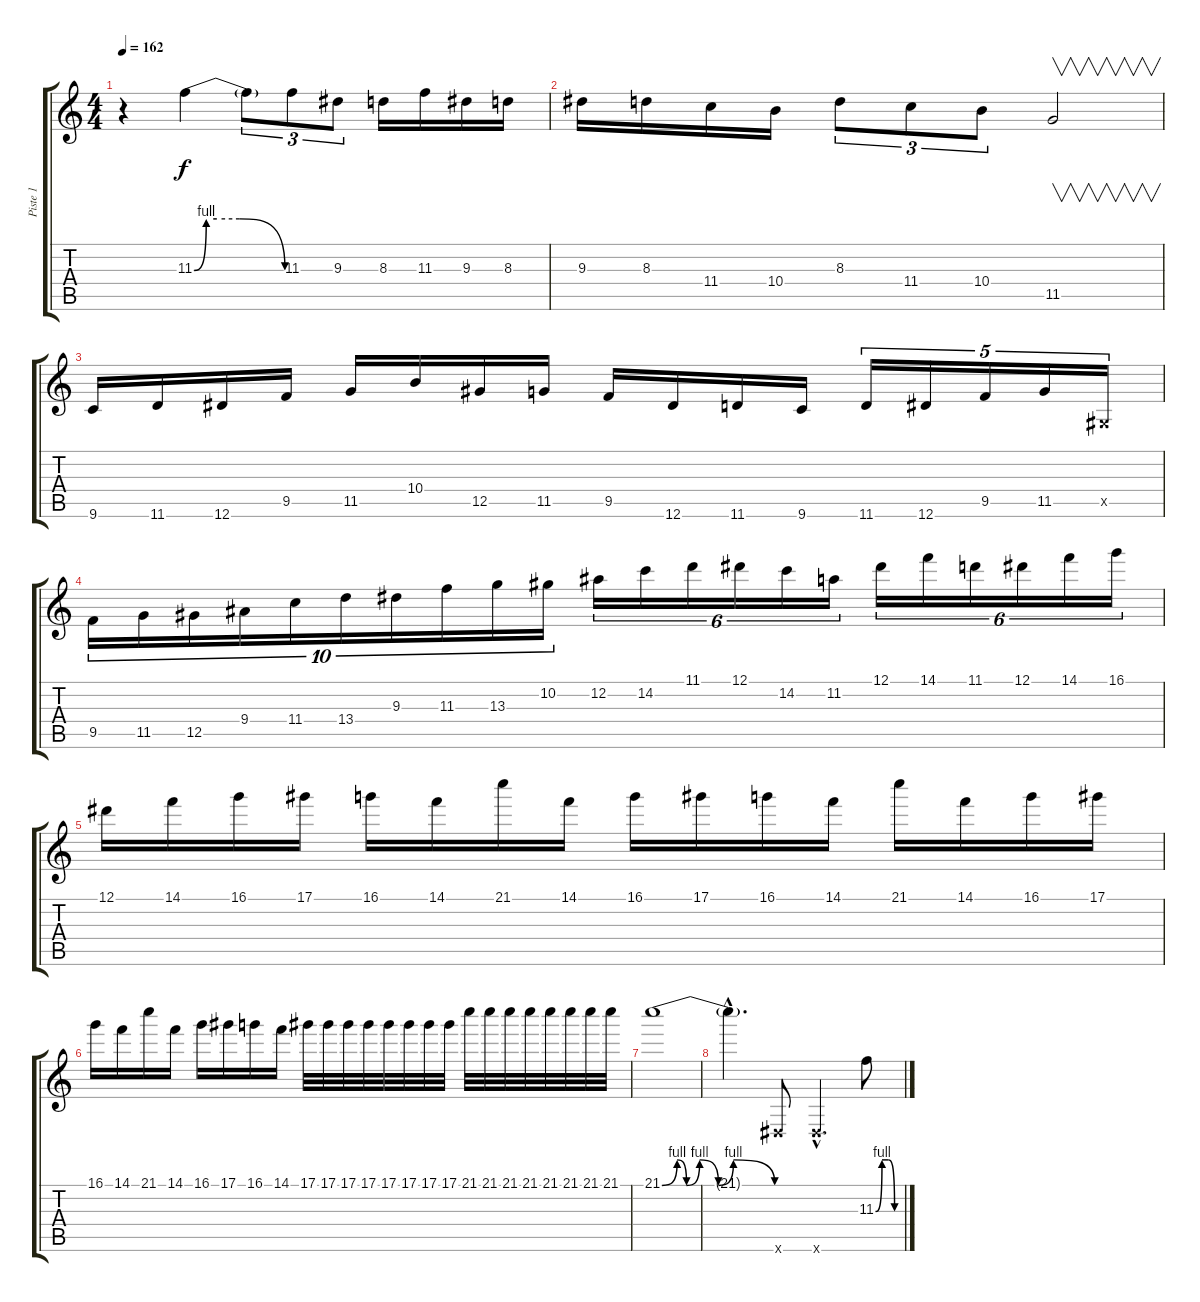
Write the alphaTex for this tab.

\track ("Piste 1" "Piste 1") {instrument distortionguitar}
\staff {score tabs}
\tuning (Eb4 Bb3 Gb3 Db3 Ab2 Eb2) {hide}
\ts (4 4)
\tempo 162
\clef g2
\ks c
r.4{dy f} 11.3{be (custom 0 0 8 4 15 4 30 4 60 0)}.4 11.3{t}.8{tu (3 2)} 11.3.8{tu (3 2)} 9.3.8{tu (3 2)} 8.3.16 11.3.16 9.3.16 8.3.16 |
9.3.16 8.3.16 11.4.16 10.4.16 8.3.8{tu (3 2)} 11.4.8{tu (3 2)} 10.4.8{tu (3 2)} 11.5.2{v} |
9.6.16 11.6.16 12.6.16 9.5.16 11.5.16 10.4.16 12.5.16 11.5.16 9.5.16 12.6.16 11.6.16 9.6.16 11.6.16{tu (5 4)} 12.6.16{tu (5 4)} 9.5.16{tu (5 4)} 11.5.16{tu (5 4)} 0.5{x}.16{tu (5 4)} |
9.5.16{tu (10 8)} 11.5.16{tu (10 8)} 12.5.16{tu (10 8)} 9.4.16{tu (10 8)} 11.4.16{tu (10 8)} 13.4.16{tu (10 8)} 9.3.16{tu (10 8)} 11.3.16{tu (10 8)} 13.3.16{tu (10 8)} 10.2.16{tu (10 8)} 12.2.16{tu (6 4)} 14.2.16{tu (6 4)} 11.1.16{tu (6 4)} 12.1.16{tu (6 4)} 14.2.16{tu (6 4)} 11.2.16{tu (6 4)} 12.1.16{tu (6 4)} 14.1.16{tu (6 4)} 11.1.16{tu (6 4)} 12.1.16{tu (6 4)} 14.1.16{tu (6 4)} 16.1.16{tu (6 4)} |
12.1.16 14.1.16 16.1.16 17.1.16 16.1.16 14.1.16 21.1.16 14.1.16 16.1.16 17.1.16 16.1.16 14.1.16 21.1.16 14.1.16 16.1.16 17.1.16 |
16.1.16 14.1.16 21.1.16 14.1.16 16.1.16 17.1.16 16.1.16 14.1.16 17.1.32 17.1.32 17.1.32 17.1.32 17.1.32 17.1.32 17.1.32 17.1.32 21.1.32 21.1.32 21.1.32 21.1.32 21.1.32 21.1.32 21.1.32 21.1.32 |
21.1{be (custom 0 0 8 4 13 0 20 4 30 0 38 4 60 0)}.1 |
21.1{hac t}.4{d} 0.6{x}.8 0.6{hac x}.4{d} 11.3{be (custom 0 0 15 4 30 4 45 0 60 0)}.8
